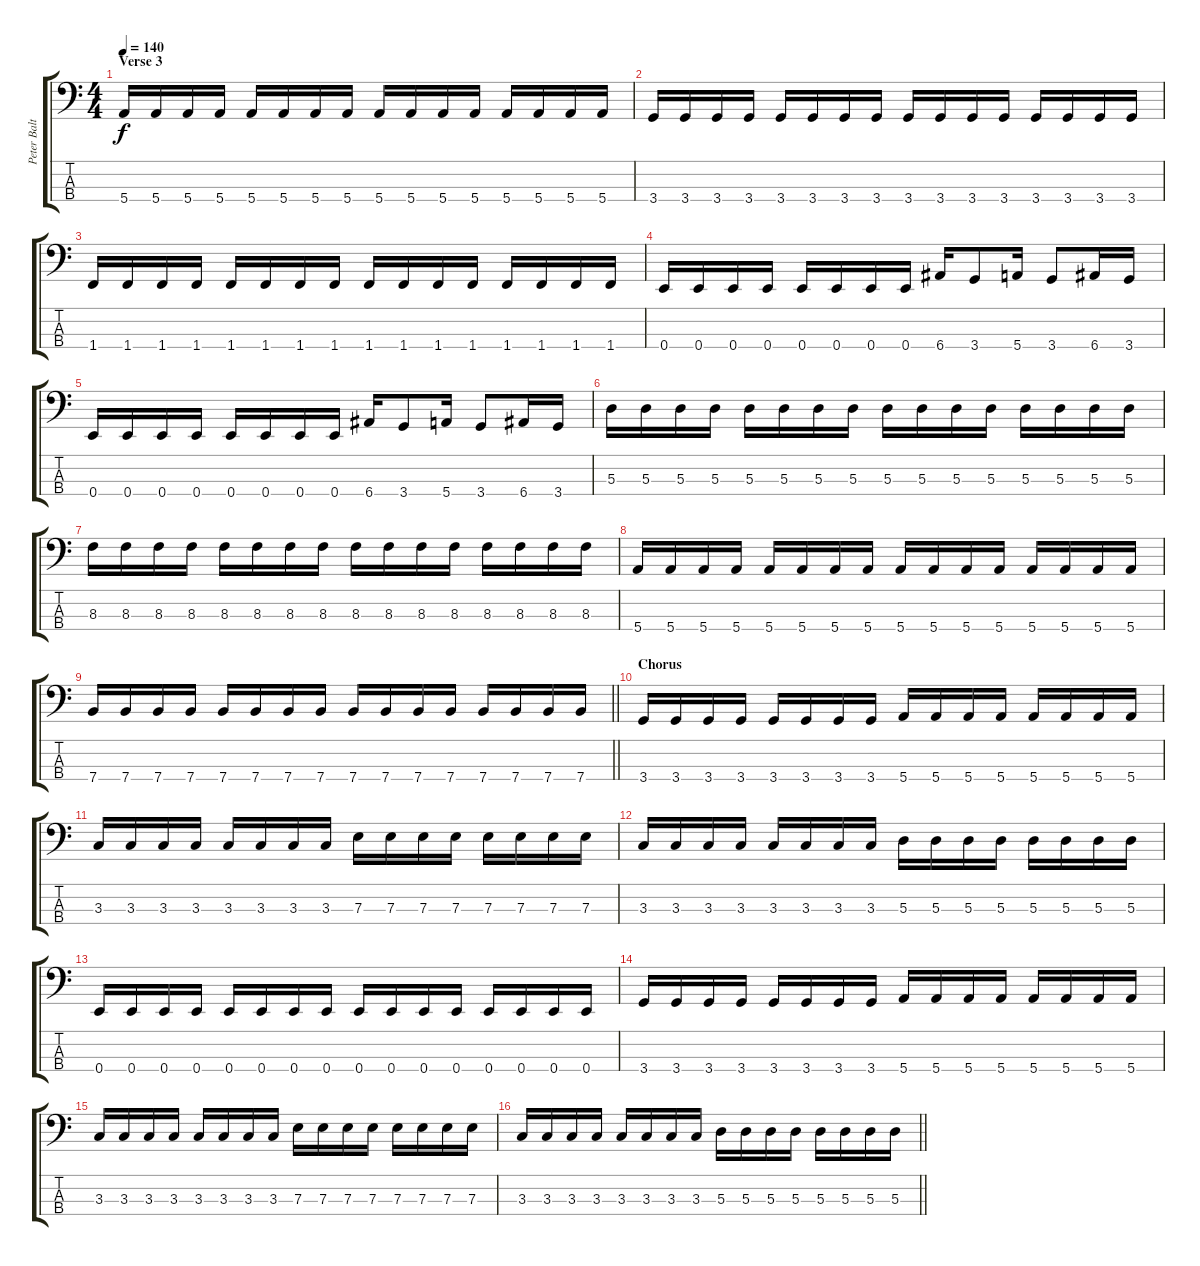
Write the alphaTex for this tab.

\track ("Peter Baltes (Bass)" "Peter Balt") {instrument electricbasspick}
\staff {score tabs}
\tuning (G2 D2 A1 E1) {hide}
\ts (4 4)
\section ("" "Verse 3")
\tempo 140
\clef f4
\ks c
5.4.16{dy f} 5.4.16 5.4.16 5.4.16 5.4.16 5.4.16 5.4.16 5.4.16 5.4.16 5.4.16 5.4.16 5.4.16 5.4.16 5.4.16 5.4.16 5.4.16 |
3.4.16 3.4.16 3.4.16 3.4.16 3.4.16 3.4.16 3.4.16 3.4.16 3.4.16 3.4.16 3.4.16 3.4.16 3.4.16 3.4.16 3.4.16 3.4.16 |
1.4.16 1.4.16 1.4.16 1.4.16 1.4.16 1.4.16 1.4.16 1.4.16 1.4.16 1.4.16 1.4.16 1.4.16 1.4.16 1.4.16 1.4.16 1.4.16 |
0.4.16 0.4.16 0.4.16 0.4.16 0.4.16 0.4.16 0.4.16 0.4.16 6.4.16 3.4.8 5.4.16 3.4.8 6.4.16 3.4.16 |
0.4.16 0.4.16 0.4.16 0.4.16 0.4.16 0.4.16 0.4.16 0.4.16 6.4.16 3.4.8 5.4.16 3.4.8 6.4.16 3.4.16 |
5.3.16 5.3.16 5.3.16 5.3.16 5.3.16 5.3.16 5.3.16 5.3.16 5.3.16 5.3.16 5.3.16 5.3.16 5.3.16 5.3.16 5.3.16 5.3.16 |
8.3.16 8.3.16 8.3.16 8.3.16 8.3.16 8.3.16 8.3.16 8.3.16 8.3.16 8.3.16 8.3.16 8.3.16 8.3.16 8.3.16 8.3.16 8.3.16 |
5.4.16 5.4.16 5.4.16 5.4.16 5.4.16 5.4.16 5.4.16 5.4.16 5.4.16 5.4.16 5.4.16 5.4.16 5.4.16 5.4.16 5.4.16 5.4.16 |
\barLineRight lightlight
7.4.16 7.4.16 7.4.16 7.4.16 7.4.16 7.4.16 7.4.16 7.4.16 7.4.16 7.4.16 7.4.16 7.4.16 7.4.16 7.4.16 7.4.16 7.4.16 |
\section ("" "Chorus")
3.4.16 3.4.16 3.4.16 3.4.16 3.4.16 3.4.16 3.4.16 3.4.16 5.4.16 5.4.16 5.4.16 5.4.16 5.4.16 5.4.16 5.4.16 5.4.16 |
3.3.16 3.3.16 3.3.16 3.3.16 3.3.16 3.3.16 3.3.16 3.3.16 7.3.16 7.3.16 7.3.16 7.3.16 7.3.16 7.3.16 7.3.16 7.3.16 |
3.3.16 3.3.16 3.3.16 3.3.16 3.3.16 3.3.16 3.3.16 3.3.16 5.3.16 5.3.16 5.3.16 5.3.16 5.3.16 5.3.16 5.3.16 5.3.16 |
0.4.16 0.4.16 0.4.16 0.4.16 0.4.16 0.4.16 0.4.16 0.4.16 0.4.16 0.4.16 0.4.16 0.4.16 0.4.16 0.4.16 0.4.16 0.4.16 |
3.4.16 3.4.16 3.4.16 3.4.16 3.4.16 3.4.16 3.4.16 3.4.16 5.4.16 5.4.16 5.4.16 5.4.16 5.4.16 5.4.16 5.4.16 5.4.16 |
3.3.16 3.3.16 3.3.16 3.3.16 3.3.16 3.3.16 3.3.16 3.3.16 7.3.16 7.3.16 7.3.16 7.3.16 7.3.16 7.3.16 7.3.16 7.3.16 |
\barLineRight lightlight
3.3.16 3.3.16 3.3.16 3.3.16 3.3.16 3.3.16 3.3.16 3.3.16 5.3.16 5.3.16 5.3.16 5.3.16 5.3.16 5.3.16 5.3.16 5.3.16
